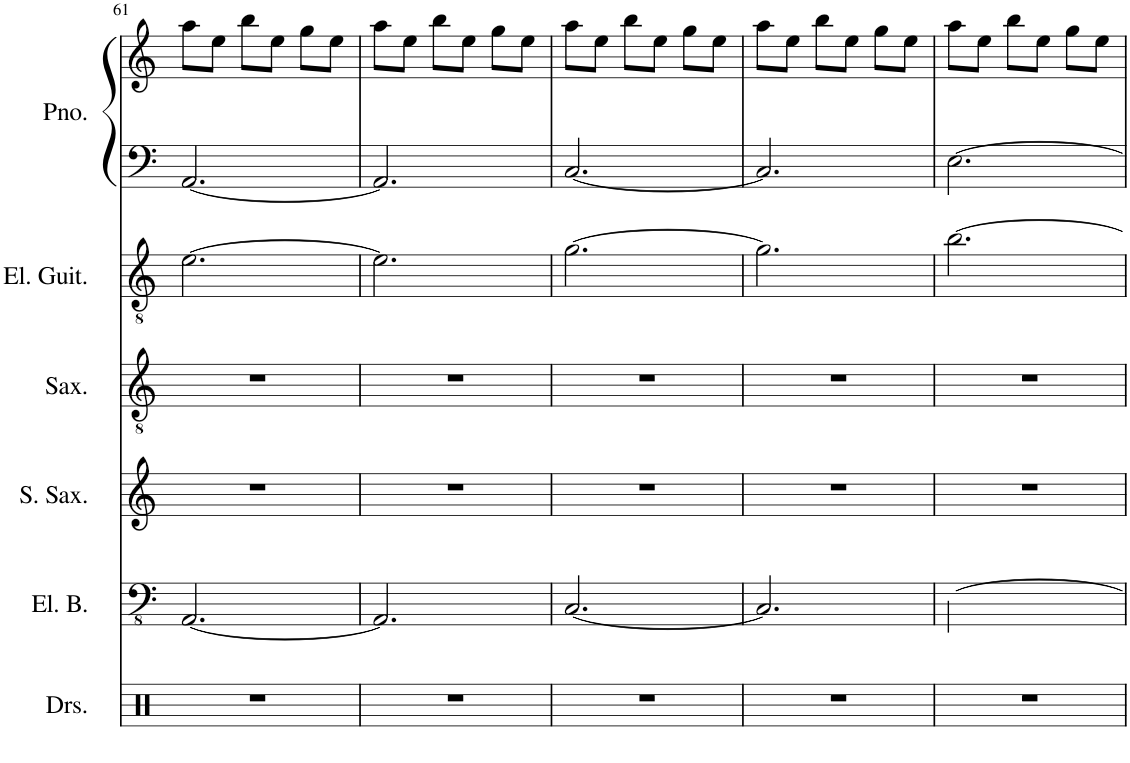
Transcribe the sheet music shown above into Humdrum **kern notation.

**kern	**kern	**kern	**kern	**kern	**kern	**kern
*part6	*part5	*part4	*part3	*part2	*part1	*part1
*staff7	*staff6	*staff5	*staff4	*staff3	*staff2	*staff1
*I"Drumset	*I"Electric Bass	*I"Soprano Saxophone	*I"Saxophone	*I"Electric Guitar	*I"Piano	*
*I'Drs.	*I'El. B.	*I'S. Sax.	*I'Sax.	*I'El. Guit.	*I'Pno.	*
!!LO:PB:g=z
*clefX	*clefFv4	*clefG2	*clefGv2	*clefGv2	*clefF4	*clefG2
*	*	*ITrd1c2	*ITrd8c14	*	*	*
*k[]	*k[]	*k[]	*k[]	*k[]	*k[]	*k[]
*M3/4	*M3/4	*M3/4	*M3/4	*M3/4	*M3/4	*M3/4
=61	=61	=61	=61	=61	=61	=61
2.r	[2.AAA/	2.r	2.r	[2.e\	[2.AA/	8aa\L
.	.	.	.	.	.	8ee\J
.	.	.	.	.	.	8bb\L
.	.	.	.	.	.	8ee\J
.	.	.	.	.	.	8gg\L
.	.	.	.	.	.	8ee\J
=62	=62	=62	=62	=62	=62	=62
2.r	2.AAA/]	2.r	2.r	2.e\]	2.AA/]	8aa\L
.	.	.	.	.	.	8ee\J
.	.	.	.	.	.	8bb\L
.	.	.	.	.	.	8ee\J
.	.	.	.	.	.	8gg\L
.	.	.	.	.	.	8ee\J
=63	=63	=63	=63	=63	=63	=63
2.r	[2.CC/	2.r	2.r	[2.g\	[2.C/	8aa\L
.	.	.	.	.	.	8ee\J
.	.	.	.	.	.	8bb\L
.	.	.	.	.	.	8ee\J
.	.	.	.	.	.	8gg\L
.	.	.	.	.	.	8ee\J
=64	=64	=64	=64	=64	=64	=64
2.r	2.CC/]	2.r	2.r	2.g\]	2.C/]	8aa\L
.	.	.	.	.	.	8ee\J
.	.	.	.	.	.	8bb\L
.	.	.	.	.	.	8ee\J
.	.	.	.	.	.	8gg\L
.	.	.	.	.	.	8ee\J
=65	=65	=65	=65	=65	=65	=65
2.r	[2.EE\	2.r	2.r	[2.b\	[2.E\	8aa\L
.	.	.	.	.	.	8ee\J
.	.	.	.	.	.	8bb\L
.	.	.	.	.	.	8ee\J
.	.	.	.	.	.	8gg\L
.	.	.	.	.	.	8ee\J
=	=	=	=	=	=	=
*-	*-	*-	*-	*-	*-	*-
